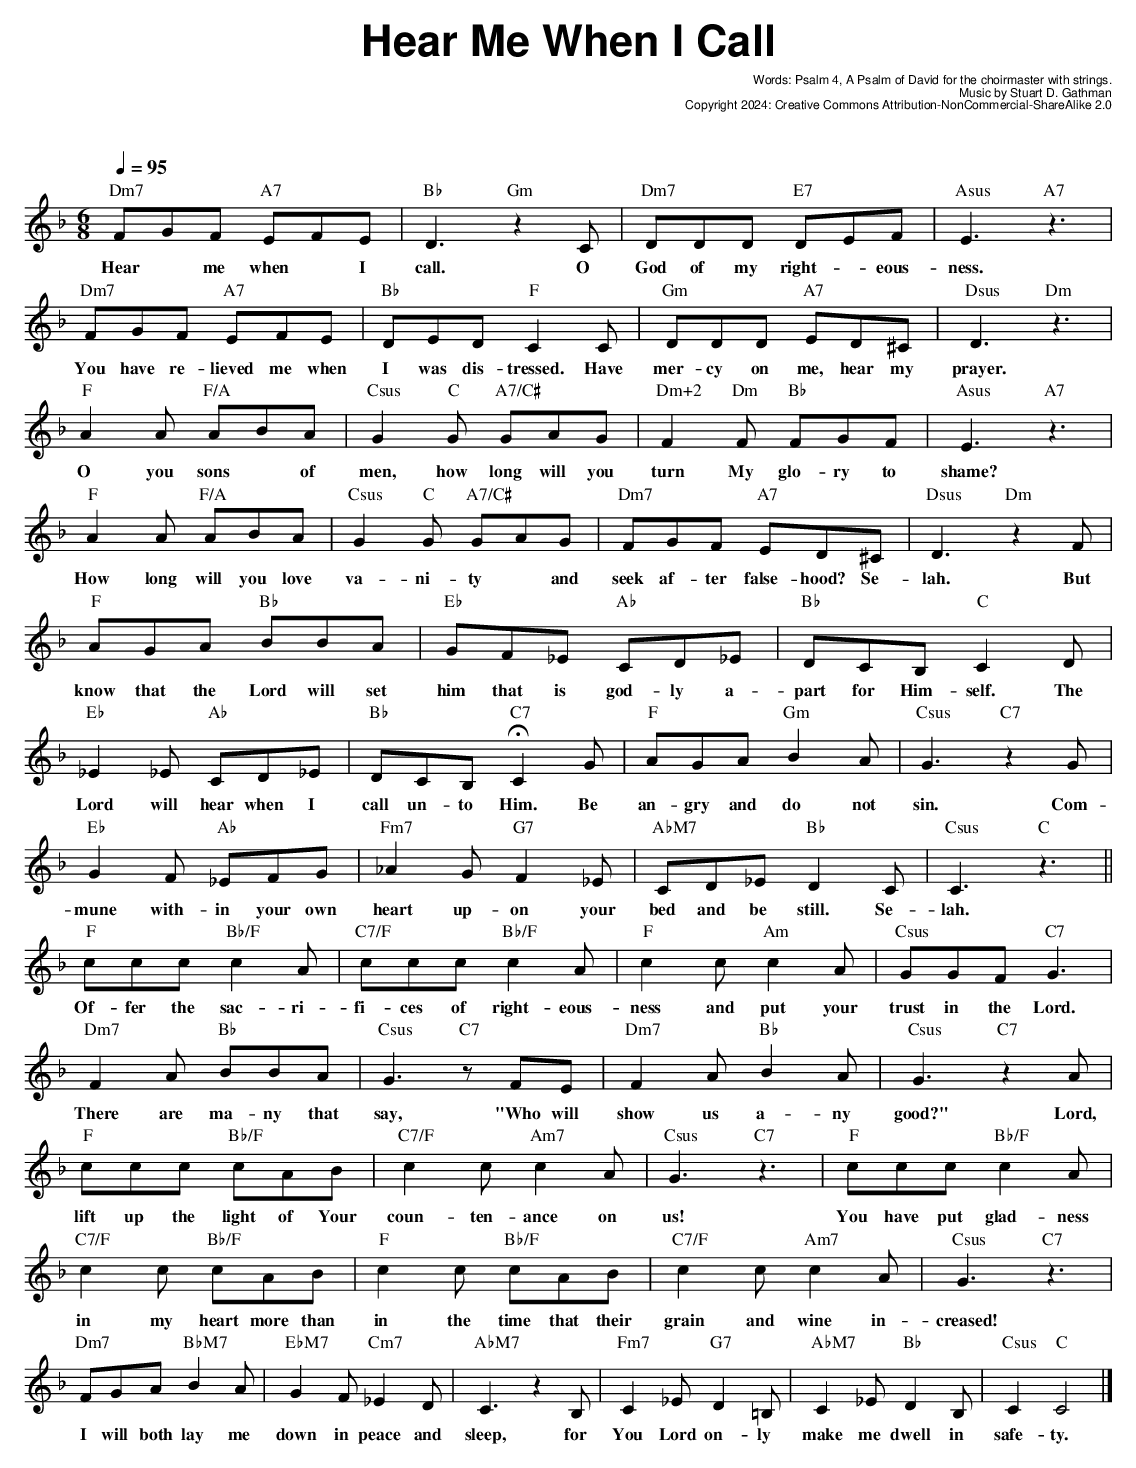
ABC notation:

X:1
T: Hear Me When I Call
C: Words: Psalm 4, A Psalm of David for the choirmaster with strings.
C: Music by Stuart D. Gathman
C: Copyright 2024: Creative Commons Attribution-NonCommercial-ShareAlike 2.0
M: 6/8
L: 1/8
Q: 1/4=95
K: Dm
V:1
"Dm7"FGF "A7"EFE|"Bb"D3"Gm"z2C|"Dm7"DDD "E7"DEF|"Asus"E3"A7"z3|
w:Hear* me when* I|call. O|God of my right-*eous-|ness.|
"Dm7"FGF "A7"EFE|"Bb"DED"F"C2C|"Gm"DDD "A7"ED^C|"Dsus"D3"Dm"z3|
w:You have re-lieved me when|I was dis-tressed. Have|mer-cy on me, hear my|prayer.|
"F"A2A "F/A"ABA|"Csus"G2"C"G "A7/C#"GAG|"Dm+2"F2"Dm"F "Bb"FGF|"Asus"E3"A7"z3|
w:O you sons* of|men, how long will you|turn My glo-ry to|shame? |
"F"A2A "F/A"ABA|"Csus"G2"C"G "A7/C#"GAG|"Dm7"FGF "A7"ED^C|"Dsus"D3"Dm"z2F|
w:How long will you love|va-ni-ty* and|seek af-ter false-hood? Se-|lah. But|
"F"AGA "Bb"BBA|"Eb"GF_E "Ab"CD_E|"Bb"DCB, "C"C2D|
w:know that the Lord will set|him that is god-ly a-|part for Him-self. The|
"Eb"_E2_E "Ab"CD_E |"Bb"DCB, "C7"!fermata!C2 G|"F"AGA "Gm"B2A |"Csus"G3"C7"z2G|
w:Lord will hear when I|call un-to Him. Be|an-gry and do not|sin. Com-|
"Eb"G2F "Ab"_EFG|"Fm7"_A2G "G7"F2_E|"AbM7"CD_E "Bb"D2C|"Csus"C3"C"z3||
w:mune with-in your own|heart up-on your|bed and be still. Se-|lah. |
"F"ccc "Bb/F"c2A|"C7/F"ccc "Bb/F"c2A |"F"c2c "Am"c2A|"Csus"GGF"C7"G3|
w:Of-fer the sac-ri-|fi-ces of right-eous-|ness and put your|trust in the Lord.|
"Dm7"F2A "Bb"BBA|"Csus"G3"C7"zFE|"Dm7"F2A "Bb"B2A |"Csus"G3"C7"z2A|
w:There are ma-ny that|say, "Who will|show us a-ny|good?" Lord,|
"F"ccc "Bb/F"cAB|"C7/F"c2c "Am7"c2A |"Csus"G3 "C7"z3|"F"ccc "Bb/F"c2A|
w:lift up the light of Your|coun-ten-ance on|us!|You have put glad-ness|
"C7/F"c2c "Bb/F"cAB |"F"c2c "Bb/F"cAB|"C7/F"c2c "Am7"c2A |"Csus"G3"C7"z3|
w:in my heart more than|in the time that their|grain and wine in-|creased!|
"Dm7"FGA "BbM7"B2A|"EbM7"G2F "Cm7"_E2D|"AbM7"C3 z2B,|"Fm7"C2_E"G7"D2=B,|"AbM7"C2_E "Bb"D2B,|"Csus"C2"C"C4|]
w:I will both lay me|down in peace and|sleep, for|You Lord on-ly|make me dwell in|safe-ty.|
